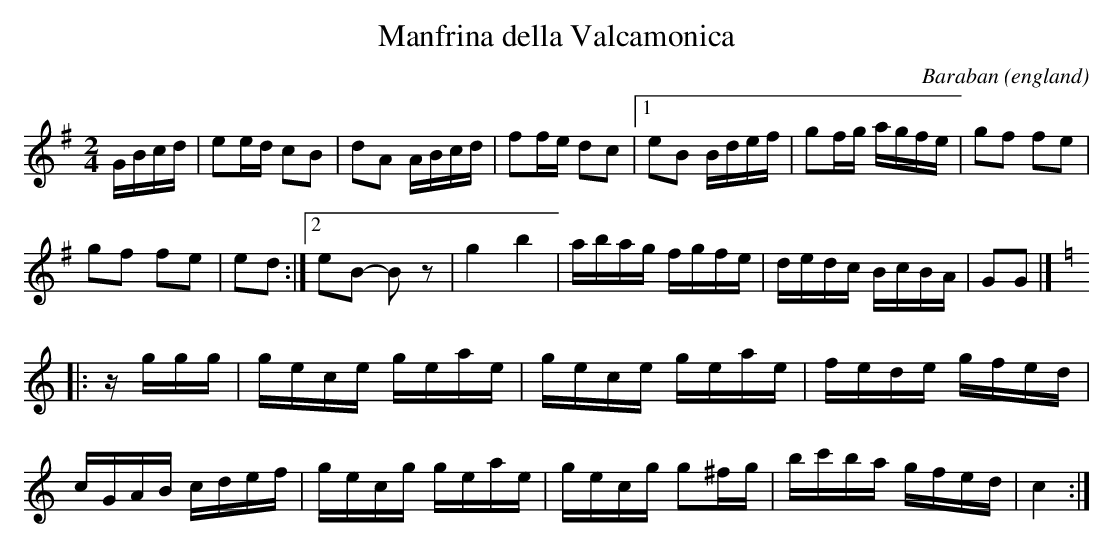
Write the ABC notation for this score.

X:1
T:Manfrina della Valcamonica
O:england
C:Baraban
M:2/4
L:1/16
K:G
GBcd|e2ed c2B2|d2A2 ABcd|\
f2fe d2c2|1e2B2 Bdef|g2fg agfe|g2f2 f2e2|
g2f2 f2e2|e2d2:|2  e2B2- B2z2|g4b4|\
abag fgfe|dedc BcBA|G2G2|]
K:C
|: zggg|gece geae|\
gece geae|fede gfed|
cGAB cdef|gecg geae|\
gecg g2^fg|bc'ba gfed|c4:|
